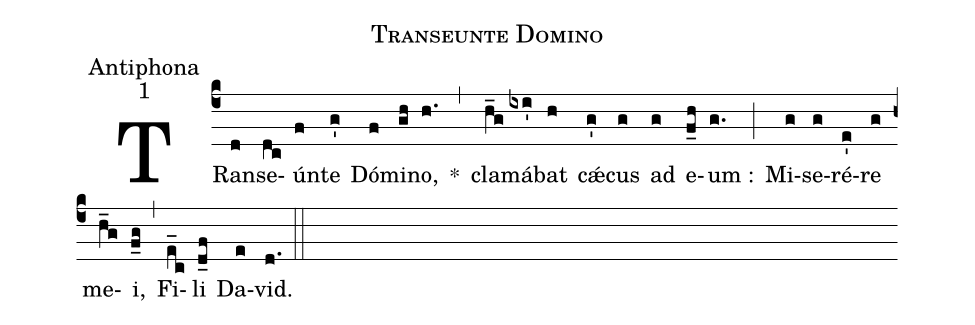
name:Transeunte Domino;
office-part:Antiphona;
mode:1;
%%
(c4) TRan(d)se(dc)ún(f)te(g') Dó(f)mi(gh)no,(h.) *(,) cla(h_g)má(ixi')bat(h) c<sp>'æ</sp>(g')cus(g) ad(g) e(f_h)um :(g.) (;) Mi(g)se(g)ré(e')re(g) me(h_g)i,(f_g) (,) Fi(e_c)li(d_f) Da(e)vid.(d.) (::)
